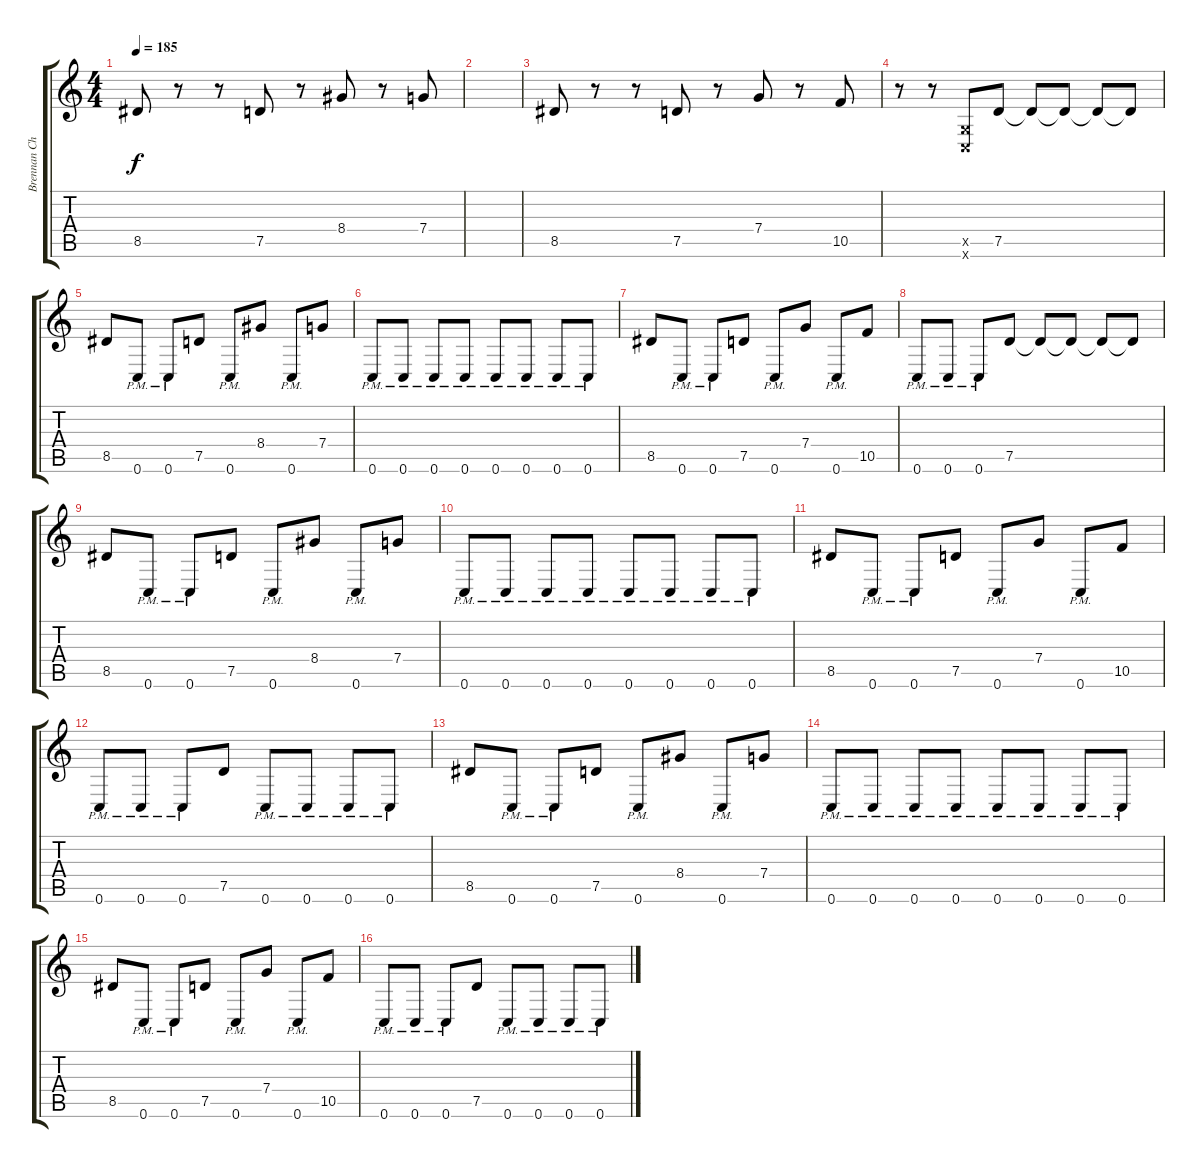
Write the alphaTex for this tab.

\track ("Brennan Chaulk 1" "Brennan Ch") {instrument distortionguitar}
\staff {score tabs}
\tuning (D4 A3 F3 C3 G2 C2) {hide}
\ts (4 4)
\tempo 185
\clef g2
\ks c
8.5.8{dy f} r.8 r.8 7.5.8 r.8 8.4.8 r.8 7.4.8 |
|
8.5.8 r.8 r.8 7.5.8 r.8 7.4.8 r.8 10.5.8 |
r.8 r.8 (0.5{x} 0.6{x}).8 7.5.8 7.5{t}.8 7.5{t}.8 7.5{t}.8 7.5{t}.8 |
8.5.8 0.6{pm}.8 0.6{pm}.8 7.5.8 0.6{pm}.8 8.4.8 0.6{pm}.8 7.4.8 |
0.6{pm}.8 0.6{pm}.8 0.6{pm}.8 0.6{pm}.8 0.6{pm}.8 0.6{pm}.8 0.6{pm}.8 0.6{pm}.8 |
8.5.8 0.6{pm}.8 0.6{pm}.8 7.5.8 0.6{pm}.8 7.4.8 0.6{pm}.8 10.5.8 |
0.6{pm}.8 0.6{pm}.8 0.6{pm}.8 7.5.8 7.5{t}.8 7.5{t}.8 7.5{t}.8 7.5{t}.8 |
8.5.8 0.6{pm}.8 0.6{pm}.8 7.5.8 0.6{pm}.8 8.4.8 0.6{pm}.8 7.4.8 |
0.6{pm}.8 0.6{pm}.8 0.6{pm}.8 0.6{pm}.8 0.6{pm}.8 0.6{pm}.8 0.6{pm}.8 0.6{pm}.8 |
8.5.8 0.6{pm}.8 0.6{pm}.8 7.5.8 0.6{pm}.8 7.4.8 0.6{pm}.8 10.5.8 |
0.6{pm}.8 0.6{pm}.8 0.6{pm}.8 7.5.8 0.6{pm}.8 0.6{pm}.8 0.6{pm}.8 0.6{pm}.8 |
8.5.8 0.6{pm}.8 0.6{pm}.8 7.5.8 0.6{pm}.8 8.4.8 0.6{pm}.8 7.4.8 |
0.6{pm}.8 0.6{pm}.8 0.6{pm}.8 0.6{pm}.8 0.6{pm}.8 0.6{pm}.8 0.6{pm}.8 0.6{pm}.8 |
8.5.8 0.6{pm}.8 0.6{pm}.8 7.5.8 0.6{pm}.8 7.4.8 0.6{pm}.8 10.5.8 |
0.6{pm}.8 0.6{pm}.8 0.6{pm}.8 7.5.8 0.6{pm}.8 0.6{pm}.8 0.6{pm}.8 0.6{pm}.8
